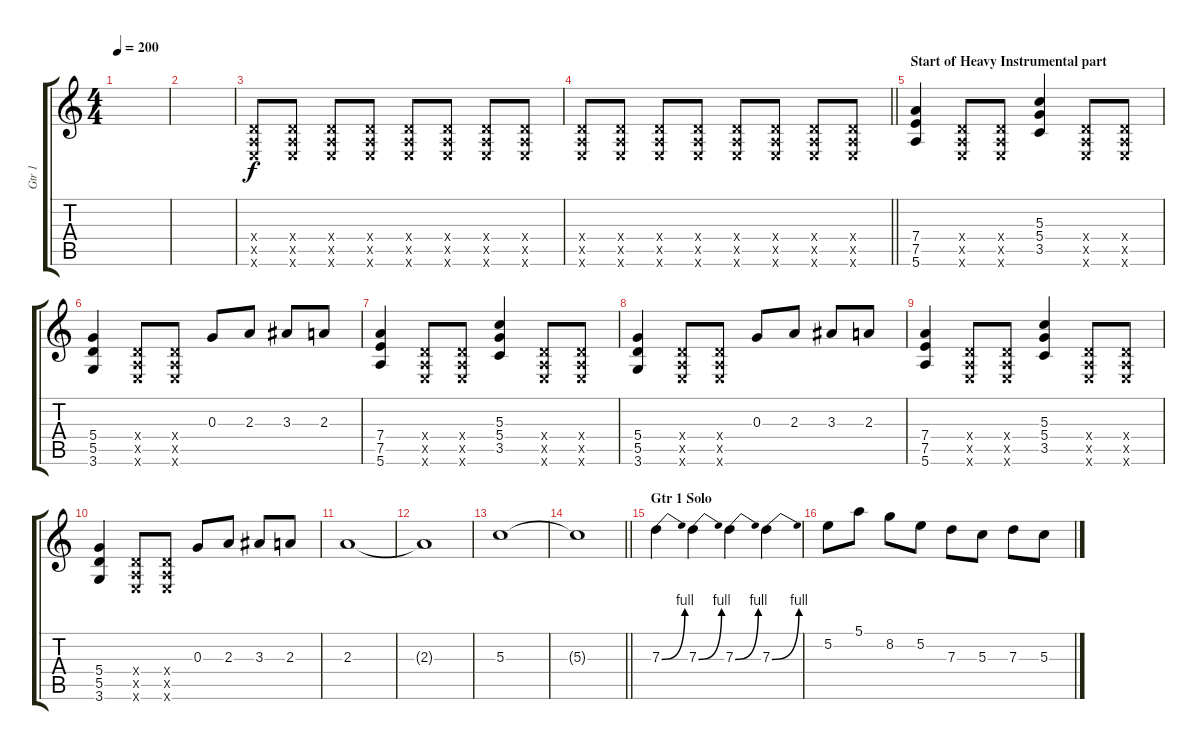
\track ("Gtr 1" "Gtr 1") {instrument electricguitarclean}
\staff {score tabs}
\tuning (E4 B3 G3 D3 A2 E2) {hide}
\ts (4 4)
\tempo 200
\clef g2
\ks c
|
|
(0.4{x} 0.5{x} 0.6{x}).8 (0.4{x} 0.5{x} 0.6{x}).8 (0.4{x} 0.5{x} 0.6{x}).8 (0.4{x} 0.5{x} 0.6{x}).8 (0.4{x} 0.5{x} 0.6{x}).8 (0.4{x} 0.5{x} 0.6{x}).8 (0.4{x} 0.5{x} 0.6{x}).8 (0.4{x} 0.5{x} 0.6{x}).8 |
\barLineRight lightlight
(0.4{x} 0.5{x} 0.6{x}).8 (0.4{x} 0.5{x} 0.6{x}).8 (0.4{x} 0.5{x} 0.6{x}).8 (0.4{x} 0.5{x} 0.6{x}).8 (0.4{x} 0.5{x} 0.6{x}).8 (0.4{x} 0.5{x} 0.6{x}).8 (0.4{x} 0.5{x} 0.6{x}).8 (0.4{x} 0.5{x} 0.6{x}).8 |
\section ("" "Start of Heavy Instrumental part")
(7.4 7.5 5.6).4 (0.4{x} 0.5{x} 0.6{x}).8 (0.4{x} 0.5{x} 0.6{x}).8 (5.3 5.4 3.5).4 (0.4{x} 0.5{x} 0.6{x}).8 (0.4{x} 0.5{x} 0.6{x}).8 |
(5.4 5.5 3.6).4 (0.4{x} 0.5{x} 0.6{x}).8 (0.4{x} 0.5{x} 0.6{x}).8 0.3.8 2.3.8 3.3.8 2.3.8 |
(7.4 7.5 5.6).4 (0.4{x} 0.5{x} 0.6{x}).8 (0.4{x} 0.5{x} 0.6{x}).8 (5.3 5.4 3.5).4 (0.4{x} 0.5{x} 0.6{x}).8 (0.4{x} 0.5{x} 0.6{x}).8 |
(5.4 5.5 3.6).4 (0.4{x} 0.5{x} 0.6{x}).8 (0.4{x} 0.5{x} 0.6{x}).8 0.3.8 2.3.8 3.3.8 2.3.8 |
(7.4 7.5 5.6).4 (0.4{x} 0.5{x} 0.6{x}).8 (0.4{x} 0.5{x} 0.6{x}).8 (5.3 5.4 3.5).4 (0.4{x} 0.5{x} 0.6{x}).8 (0.4{x} 0.5{x} 0.6{x}).8 |
(5.4 5.5 3.6).4 (0.4{x} 0.5{x} 0.6{x}).8 (0.4{x} 0.5{x} 0.6{x}).8 0.3.8 2.3.8 3.3.8 2.3.8 |
2.3.1 |
2.3{t}.1 |
5.3.1 |
\barLineRight lightlight
5.3{t}.1 |
\section ("" "Gtr 1 Solo")
7.3{be (bend 0 0 60 4)}.4 7.3{be (bend 0 0 60 4)}.4 7.3{be (bend 0 0 60 4)}.4 7.3{be (bend 0 0 60 4)}.4 |
5.2.8 5.1.8 8.2.8 5.2.8 7.3.8 5.3.8 7.3.8 5.3.8
